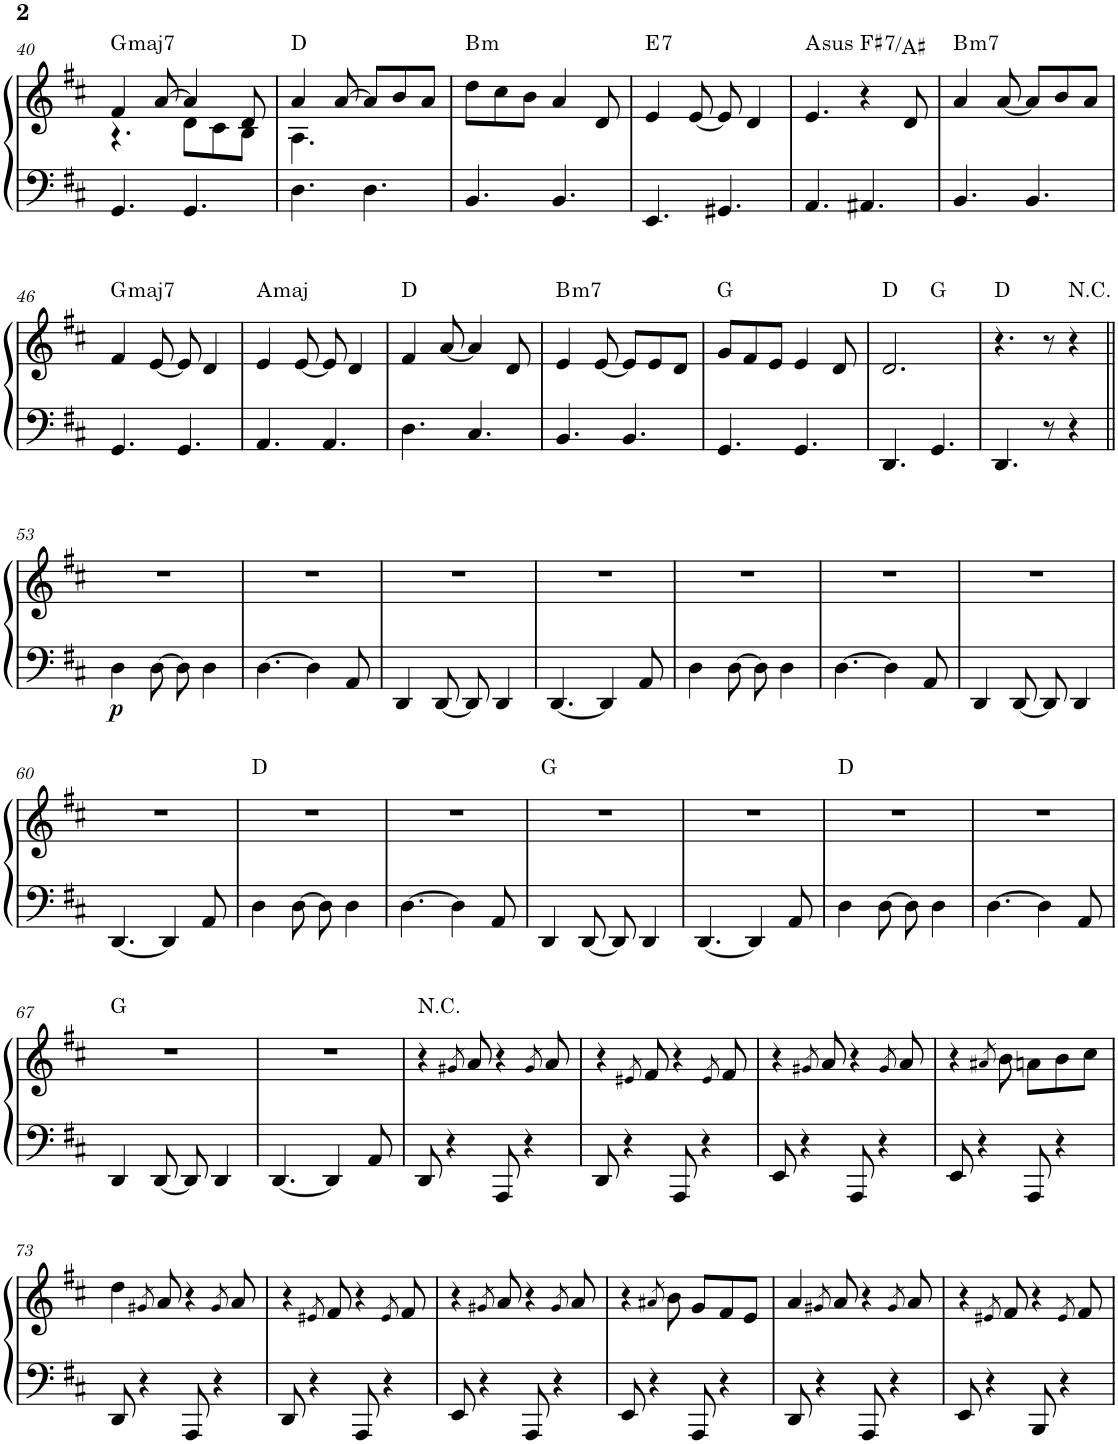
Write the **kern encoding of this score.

**kern	**kern	**dynam	**harte
*part1	*part1	*part1	*part1
*staff2	*staff1	*staff1/2	*
*I"Piano	*	*	*
*I'Pno.	*	*	*
!!LO:PB:g=z
*clefF4	*clefG2	*	*
*k[f#c#]	*k[f#c#]	*	*
*M6/8	*M6/8	*	*
=40	=40	=40	=40
*	*^	*	*
!	!	!	!	!LO:H:kt=maj7
4.GG/	4f#/	4.r	.	G:maj7
.	[8a/	.	.	.
4.GG/	4a/]	8d\L	.	.
.	.	8c#\	.	.
.	8d/	8B\J	.	.
=41	=41	=41	=41	=41
4.D\	4a/	4.A\	.	D:maj
.	[8a/	.	.	.
4.D\	8a/L]	4.ryy	.	.
.	8b/	.	.	.
.	8a/J	.	.	.
*	*v	*v	*	*
=42	=42	=42	=42
!	!	!	!LO:H:kt=m
4.BB/	8dd\L	.	B:min
.	8cc#\	.	.
.	8b\J	.	.
4.BB/	4a/	.	.
.	8d/	.	.
=43	=43	=43	=43
!	!	!	!LO:H:kt=7
4.EE/	4e/	.	E:7
.	[8e/	.	.
4.GG#X/	8e/]	.	.
.	4d/	.	.
=44	=44	=44	=44
!	!	!	!LO:H:kt=sus
4.AA/	4.e/	.	A:sus4
!	!	!	!LO:H:kt=7
4.AA#X/	4r	.	F#:7/3
.	8d/	.	.
=45	=45	=45	=45
!	!	!	!LO:H:kt=m7
4.BB/	4a/	.	B:min7
.	[8a/	.	.
4.BB/	8a/L]	.	.
.	8b/	.	.
.	8a/J	.	.
!!LO:LB:g=z
=46	=46	=46	=46
!	!	!	!LO:H:kt=maj7
4.GG/	4f#/	.	G:maj7
.	[8e/	.	.
4.GG/	8e/]	.	.
.	4d/	.	.
=47	=47	=47	=47
!	!	!	!LO:H:kt=maj
4.AA/	4e/	.	A:maj
.	[8e/	.	.
4.AA/	8e/]	.	.
.	4d/	.	.
=48	=48	=48	=48
4.D\	4f#/	.	D:maj
.	[8a/	.	.
4.C#/	4a/]	.	.
.	8d/	.	.
=49	=49	=49	=49
!	!	!	!LO:H:kt=m7
4.BB/	4e/	.	B:min7
.	[8e/	.	.
4.BB/	8e/L]	.	.
.	8e/	.	.
.	8d/J	.	.
=50	=50	=50	=50
4.GG/	8g/L	.	G:maj
.	8f#/	.	.
.	8e/J	.	.
4.GG/	4e/	.	.
.	8d/	.	.
=51	=51	=51	=51
*	*^	*	*
4.DD/	2.d/	4.ryy	.	D:maj
4.GG/	.	4.ryy	.	G:maj
*	*v	*v	*	*
=52	=52	=52	=52
4.DD/	4.r	.	D:maj
8r	8r	.	.
!	!	!	!LO:H:kt=N.C.
4r	4r	.	N
!!LO:LB:g=z
=53||	=53||	=53||	=53||
!	!	!LO:DY:b=2	!
4D\	2.r	p	.
[8D\	.	.	.
8D\]	.	.	.
4D\	.	.	.
=54	=54	=54	=54
[4.D\	2.r	.	.
4D\]	.	.	.
8AA/	.	.	.
=55	=55	=55	=55
4DD/	2.r	.	.
[8DD/	.	.	.
8DD/]	.	.	.
4DD/	.	.	.
=56	=56	=56	=56
[4.DD/	2.r	.	.
4DD/]	.	.	.
8AA/	.	.	.
=57	=57	=57	=57
4D\	2.r	.	.
[8D\	.	.	.
8D\]	.	.	.
4D\	.	.	.
=58	=58	=58	=58
[4.D\	2.r	.	.
4D\]	.	.	.
8AA/	.	.	.
=59	=59	=59	=59
4DD/	2.r	.	.
[8DD/	.	.	.
8DD/]	.	.	.
4DD/	.	.	.
!!LO:LB:g=z
=60	=60	=60	=60
[4.DD/	2.r	.	.
4DD/]	.	.	.
8AA/	.	.	.
=61	=61	=61	=61
4D\	2.r	.	D:maj
[8D\	.	.	.
8D\]	.	.	.
4D\	.	.	.
=62	=62	=62	=62
[4.D\	2.r	.	.
4D\]	.	.	.
8AA/	.	.	.
=63	=63	=63	=63
4DD/	2.r	.	G:maj
[8DD/	.	.	.
8DD/]	.	.	.
4DD/	.	.	.
=64	=64	=64	=64
[4.DD/	2.r	.	.
4DD/]	.	.	.
8AA/	.	.	.
=65	=65	=65	=65
4D\	2.r	.	D:maj
[8D\	.	.	.
8D\]	.	.	.
4D\	.	.	.
=66	=66	=66	=66
[4.D\	2.r	.	.
4D\]	.	.	.
8AA/	.	.	.
!!LO:LB:g=z
=67	=67	=67	=67
4DD/	2.r	.	G:maj
[8DD/	.	.	.
8DD/]	.	.	.
4DD/	.	.	.
=68	=68	=68	=68
[4.DD/	2.r	.	.
4DD/]	.	.	.
8AA/	.	.	.
=69	=69	=69	=69
!	!	!	!LO:H:kt=N.C.
8DD/	4r	.	N
4r	.	.	.
.	8qg#X/	.	.
.	8a/	.	.
8AAA/	4r	.	.
4r	.	.	.
.	8qg#/	.	.
.	8a/	.	.
=70	=70	=70	=70
8DD/	4r	.	.
4r	.	.	.
.	8qe#X/	.	.
.	8f#/	.	.
8AAA/	4r	.	.
4r	.	.	.
.	8qe#/	.	.
.	8f#/	.	.
=71	=71	=71	=71
8EE/	4r	.	.
4r	.	.	.
.	8qg#X/	.	.
.	8a/	.	.
8AAA/	4r	.	.
4r	.	.	.
.	8qg#/	.	.
.	8a/	.	.
=72	=72	=72	=72
8EE/	4r	.	.
4r	.	.	.
.	8qa#X/	.	.
.	8b\	.	.
8AAA/	8an\L	.	.
4r	8b\	.	.
.	8cc#\J	.	.
!!LO:LB:g=z
=73	=73	=73	=73
8DD/	4dd\	.	.
4r	.	.	.
.	8qg#X/	.	.
.	8a/	.	.
8AAA/	4r	.	.
4r	.	.	.
.	8qg#/	.	.
.	8a/	.	.
=74	=74	=74	=74
8DD/	4r	.	.
4r	.	.	.
.	8qe#X/	.	.
.	8f#/	.	.
8AAA/	4r	.	.
4r	.	.	.
.	8qe#/	.	.
.	8f#/	.	.
=75	=75	=75	=75
8EE/	4r	.	.
4r	.	.	.
.	8qg#X/	.	.
.	8a/	.	.
8AAA/	4r	.	.
4r	.	.	.
.	8qg#/	.	.
.	8a/	.	.
=76	=76	=76	=76
8EE/	4r	.	.
4r	.	.	.
.	8qa#X/	.	.
.	8b\	.	.
8AAA/	8g/L	.	.
4r	8f#/	.	.
.	8e/J	.	.
=77	=77	=77	=77
8DD/	4a/	.	.
4r	.	.	.
.	8qg#X/	.	.
.	8a/	.	.
8AAA/	4r	.	.
4r	.	.	.
.	8qg#/	.	.
.	8a/	.	.
=78	=78	=78	=78
8EE/	4r	.	.
4r	.	.	.
.	8qe#X/	.	.
.	8f#/	.	.
8BBB/	4r	.	.
4r	.	.	.
.	8qe#/	.	.
.	8f#/	.	.
=	=	=	=
*-	*-	*-	*-
